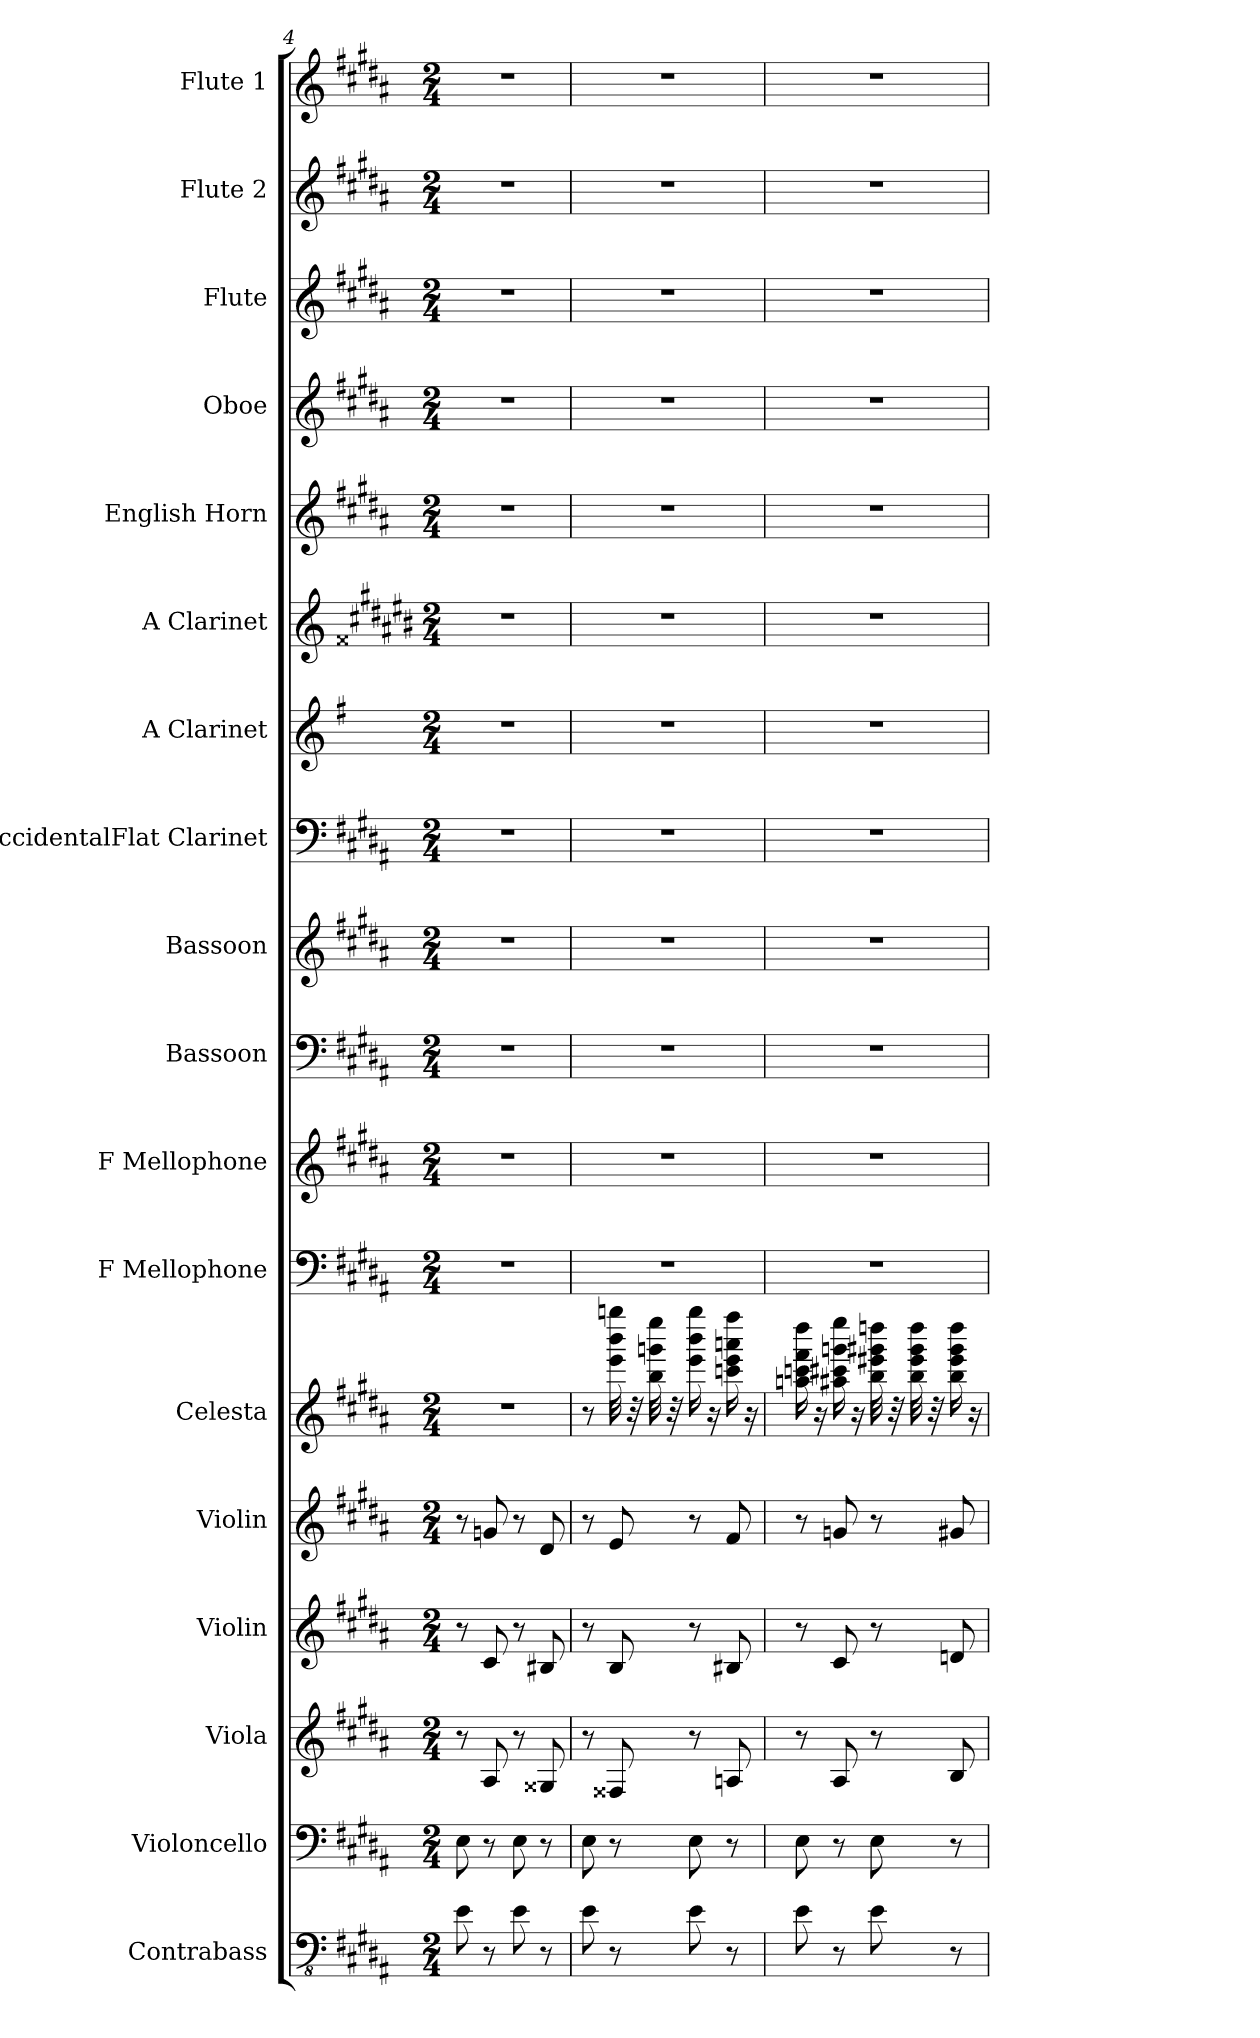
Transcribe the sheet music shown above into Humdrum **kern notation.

**kern	**kern	**kern	**kern	**kern	**kern	**kern	**kern	**kern	**kern	**kern	**kern	**kern	**kern	**kern	**kern	**kern	**kern
*part18	*part17	*part16	*part15	*part14	*part13	*part12	*part11	*part10	*part9	*part8	*part7	*part6	*part5	*part4	*part3	*part2	*part1
*staff18	*staff17	*staff16	*staff15	*staff14	*staff13	*staff12	*staff11	*staff10	*staff9	*staff8	*staff7	*staff6	*staff5	*staff4	*staff3	*staff2	*staff1
*I"Contrabass	*I"Violoncello	*I"Viola	*I"Violin	*I"Violin	*I"Celesta	*I"F Mellophone	*I"F Mellophone	*I"Bassoon	*I"Bassoon	*I"BaccidentalFlat Clarinet	*I"A Clarinet	*I"A Clarinet	*I"English Horn	*I"Oboe	*I"Flute	*I"Flute 2	*I"Flute 1
*I'Cb.	*I'Vlc.	*I'Vla.	*I'Vln.	*I'Vln.	*I'Cel.	*I'F Mph.	*I'Hn	*I'Bsn.	*I'Bsn.	*I'BaccidentalFlat Cl.	*I'A Cl.	*I'A Cl.	*I'E. Hn.	*I'Ob.	*I'Fl.	*I'Fl. 2	*I'Fl. 1
*clefFv4	*clefF4	*clefG2	*clefG2	*clefG2	*clefG2	*clefF4	*clefG2	*clefF4	*clefG2	*clefF4	*clefG2	*clefG2	*clefG2	*clefG2	*clefG2	*clefG2	*clefG2
*ITrd7c12	*	*	*	*	*	*ITrd4c7	*ITrd4c7	*	*	*ITrd1c2	*ITrd2c3	*ITrd2c3	*ITrd4c7	*	*	*	*
*k[f#c#g#d#a#]	*k[f#c#g#d#a#]	*k[f#c#g#d#a#]	*k[f#c#g#d#a#]	*k[f#c#g#d#a#]	*k[f#c#g#d#a#]	*k[f#c#g#d#]	*k[f#c#g#d#]	*k[f#c#g#d#a#]	*k[f#c#g#d#a#]	*k[f#c#g#]	*k[f#c#g#d#]	*k[f##c#g#d#a#e#b#]	*k[f#c#g#d#]	*k[f#c#g#d#a#]	*k[f#c#g#d#a#]	*k[f#c#g#d#a#]	*k[f#c#g#d#a#]
*M2/4	*M2/4	*M2/4	*M2/4	*M2/4	*M2/4	*M2/4	*M2/4	*M2/4	*M2/4	*M2/4	*M2/4	*M2/4	*M2/4	*M2/4	*M2/4	*M2/4	*M2/4
=4	=4	=4	=4	=4	=4	=4	=4	=4	=4	=4	=4	=4	=4	=4	=4	=4	=4
8EE\	8E\	8r	8r	8r	2r	2r	2r	2r	2r	2r	2r	2r	2r	2r	2r	2r	2r
8r	8r	8A#/	8c#/	8gn/	.	.	.	.	.	.	.	.	.	.	.	.	.
8EE\	8E\	8r	8r	8r	.	.	.	.	.	.	.	.	.	.	.	.	.
8r	8r	8G##X/	8B#X/	8d#/	.	.	.	.	.	.	.	.	.	.	.	.	.
=5	=5	=5	=5	=5	=5	=5	=5	=5	=5	=5	=5	=5	=5	=5	=5	=5	=5
8EE\	8E\	8r	8r	8r	8r	2r	2r	2r	2r	2r	2r	2r	2r	2r	2r	2r	2r
8r	8r	8F##X/	8B/	8e/	32eee\ 32bbb\ 32ggggn\	.	.	.	.	.	.	.	.	.	.	.	.
.	.	.	.	.	32r	.	.	.	.	.	.	.	.	.	.	.	.
.	.	.	.	.	32bb\ 32gggn\ 32eeee\	.	.	.	.	.	.	.	.	.	.	.	.
.	.	.	.	.	32r	.	.	.	.	.	.	.	.	.	.	.	.
8EE\	8E\	8r	8r	8r	16eee\ 16bbb\ 16gggg\	.	.	.	.	.	.	.	.	.	.	.	.
.	.	.	.	.	16r	.	.	.	.	.	.	.	.	.	.	.	.
8r	8r	8An/	8B#X/	8f#/	16cccn\ 16eee\ 16aaan\ 16ffff#\	.	.	.	.	.	.	.	.	.	.	.	.
.	.	.	.	.	16r	.	.	.	.	.	.	.	.	.	.	.	.
=6	=6	=6	=6	=6	=6	=6	=6	=6	=6	=6	=6	=6	=6	=6	=6	=6	=6
8EE\	8E\	8r	8r	8r	16aan\ 16cccn\ 16fff#\ 16dddd#\	2r	2r	2r	2r	2r	2r	2r	2r	2r	2r	2r	2r
.	.	.	.	.	16r	.	.	.	.	.	.	.	.	.	.	.	.
8r	8r	8A#/	8c#/	8gn/	16aa#X\ 16ccc#X\ 16gggn\ 16eeee\	.	.	.	.	.	.	.	.	.	.	.	.
.	.	.	.	.	16r	.	.	.	.	.	.	.	.	.	.	.	.
8EE\	8E\	8r	8r	8r	32bb\ 32eee#X\ 32ggg#X\ 32ddddn\	.	.	.	.	.	.	.	.	.	.	.	.
.	.	.	.	.	32r	.	.	.	.	.	.	.	.	.	.	.	.
.	.	.	.	.	32bb\ 32eee#\ 32ggg#\ 32dddd\	.	.	.	.	.	.	.	.	.	.	.	.
.	.	.	.	.	32r	.	.	.	.	.	.	.	.	.	.	.	.
8r	8r	8B/	8dn/	8g#X/	16bb\ 16eee#\ 16ggg#\ 16dddd\	.	.	.	.	.	.	.	.	.	.	.	.
.	.	.	.	.	16r	.	.	.	.	.	.	.	.	.	.	.	.
=	=	=	=	=	=	=	=	=	=	=	=	=	=	=	=	=	=
*-	*-	*-	*-	*-	*-	*-	*-	*-	*-	*-	*-	*-	*-	*-	*-	*-	*-
